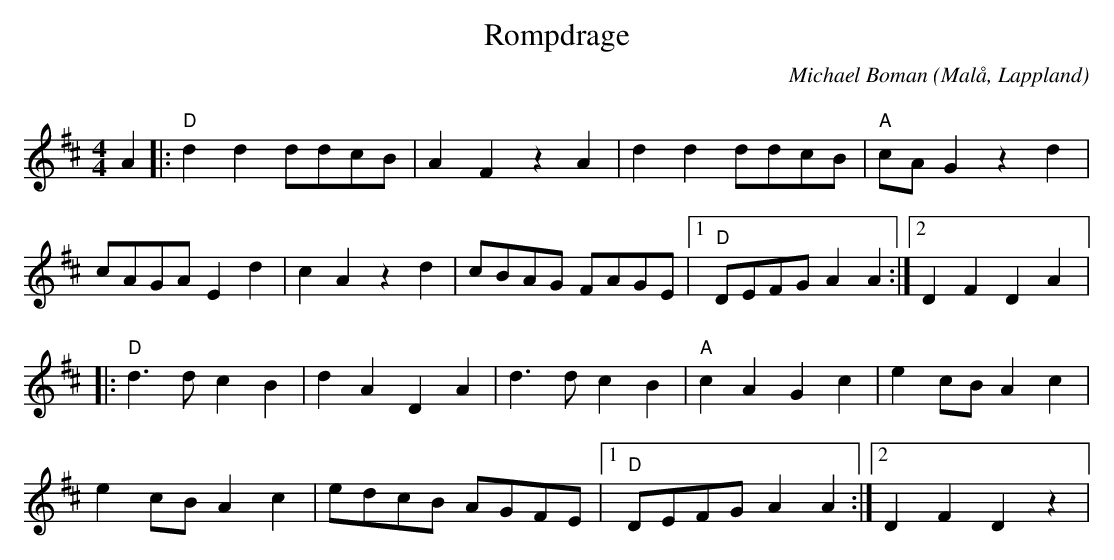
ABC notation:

X:1
T:Rompdrage
O:Malå, Lappland
C: Michael Boman
Q:130
M:4/4
L:1/8
K:D
A2|:"D"d2d2ddcB|A2F2z2A2|d2d2ddcB|"A"cAG2z2d2|
cAGAE2d2|c2A2z2d2|cBAG FAGE|1"D"DEFGA2A2:|2D2F2D2A2|:
"D"d3dc2B2|d2A2D2A2|d3dc2B2|"A"c2A2G2c2|e2cBA2c2|
e2cBA2c2|edcB AGFE|1"D"DEFGA2A2:|2D2F2D2z2|
